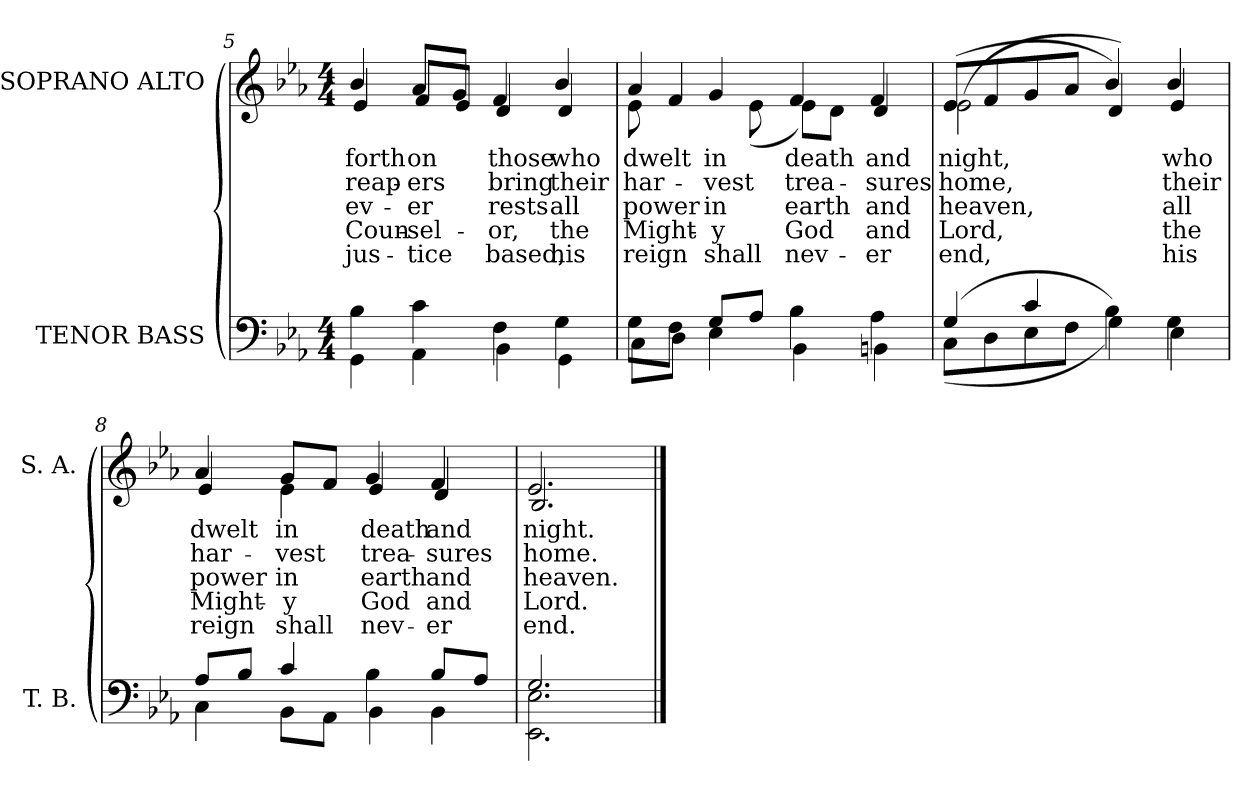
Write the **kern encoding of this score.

**kern	**kern	**text	**text	**text	**text	**text
*part2	*part1	*part1	*part1	*part1	*part1	*part1
*staff2	*staff1	*staff1	*staff1	*staff1	*staff1	*staff1
*I"TENOR BASS	*I"SOPRANO ALTO	*	*	*	*	*
*I'T. B.	*I'S. A.	*	*	*	*	*
*clefF4	*clefG2	*	*	*	*	*
*k[b-e-a-]	*k[b-e-a-]	*	*	*	*	*
*E-:	*E-:	*	*	*	*	*
*M4/4	*M4/4	*	*	*	*	*
=5	=5	=5	=5	=5	=5	=5
*^	*	*	*	*	*	*
!	!	!	!LO:LY:b:color=#000000	!LO:LY:b:color=#000000	!LO:LY:b:color=#000000	!LO:LY:b:color=#000000	!LO:LY:b:color=#000000
*	*	*^	*	*	*	*	*
4B-i\	4GGi\	4b-i/	4e-i/	forth	reap-	ev-	Coun-	jus-
!	!	!	!	!LO:LY:b:color=#000000	!LO:LY:b:color=#000000	!LO:LY:b:color=#000000	!LO:LY:b:color=#000000	!LO:LY:b:color=#000000
4ci\	4AA-i\	8a-i/L	8fi/L	on	-ers	-er	-sel-	-tice
.	.	8gi/J	8e-i/J	.	.	.	.	.
!	!	!	!	!LO:LY:b:color=#000000	!LO:LY:b:color=#000000	!LO:LY:b:color=#000000	!LO:LY:b:color=#000000	!LO:LY:b:color=#000000
4Fi\	4BB-i\	4fi/	4di/	those	bring	rests	-or,	based,
!	!	!	!	!LO:LY:b:color=#000000	!LO:LY:b:color=#000000	!LO:LY:b:color=#000000	!LO:LY:b:color=#000000	!LO:LY:b:color=#000000
4Gi\	4GGi\	4b-i/	4di/	who	their	all	the	his
!!LO:LB:g=z	!!
=6	=6	=6	=6	=6	=6	=6	=6	=6
!	!	!	!	!LO:LY:b:color=#000000	!LO:LY:b:color=#000000	!LO:LY:b:color=#000000	!LO:LY:b:color=#000000	!LO:LY:b:color=#000000
8Gi\L	8Ci\L	4a-i/	8e-i\	dwelt	har-	power	Might-	reign
8Fi\J	8Di\J	.	4fi/	.	.	.	.	.
!	!	!	!	!LO:LY:b:color=#000000	!LO:LY:b:color=#000000	!LO:LY:b:color=#000000	!LO:LY:b:color=#000000	!LO:LY:b:color=#000000
8Gi/L	4E-i\	4gi/	.	in	-vest	in	-y	shall
8A-i/J	.	.	(8e-i\	.	.	.	.	.
!	!	!	!	!LO:LY:b:color=#000000	!LO:LY:b:color=#000000	!LO:LY:b:color=#000000	!LO:LY:b:color=#000000	!LO:LY:b:color=#000000
4B-i\	4BB-i\	4fi/	8e-i\L)	death	trea-	earth	God	nev-
.	.	.	8di\J	.	.	.	.	.
!	!	!	!	!LO:LY:b:color=#000000	!LO:LY:b:color=#000000	!LO:LY:b:color=#000000	!LO:LY:b:color=#000000	!LO:LY:b:color=#000000
4A-i\	4BBni\	4fi/	4di/	and	-sures	and	and	-er
=7	=7	=7	=7	=7	=7	=7	=7	=7
!	!	!	!	!LO:LY:b:color=#000000	!LO:LY:b:color=#000000	!LO:LY:b:color=#000000	!LO:LY:b:color=#000000	!LO:LY:b:color=#000000
(4Gi/	(8Ci\L	(8e-i/L	(2e-i\	night,	home,	heaven,	Lord,	end,
.	8Di\	8fi/	.	.	.	.	.	.
4ci/	8E-i\	8gi/	.	.	.	.	.	.
.	8Fi\J	8a-i/J	.	.	.	.	.	.
4B-i\)	4Gi\)	4b-i/)	4di/)	.	.	.	.	.
!	!	!	!	!LO:LY:b:color=#000000	!LO:LY:b:color=#000000	!LO:LY:b:color=#000000	!LO:LY:b:color=#000000	!LO:LY:b:color=#000000
4Gi\	4E-i\	4b-i/	4e-i/	who	their	all	the	his
=8	=8	=8	=8	=8	=8	=8	=8	=8
!	!	!	!	!LO:LY:b:color=#000000	!LO:LY:b:color=#000000	!LO:LY:b:color=#000000	!LO:LY:b:color=#000000	!LO:LY:b:color=#000000
8A-i/L	4Ci\	4a-i/	4e-i/	dwelt	har-	power	Might-	reign
8B-i/J	.	.	.	.	.	.	.	.
!	!	!	!	!LO:LY:b:color=#000000	!LO:LY:b:color=#000000	!LO:LY:b:color=#000000	!LO:LY:b:color=#000000	!LO:LY:b:color=#000000
4ci/	8BB-i\L	8gi/L	4e-i\	in	-vest	in	-y	shall
.	8AA-i\J	8fi/J	.	.	.	.	.	.
!	!	!	!	!LO:LY:b:color=#000000	!LO:LY:b:color=#000000	!LO:LY:b:color=#000000	!LO:LY:b:color=#000000	!LO:LY:b:color=#000000
4B-i\	4BB-i\	4gi/	4e-i/	death	trea-	earth	God	nev-
!	!	!	!	!LO:LY:b:color=#000000	!LO:LY:b:color=#000000	!LO:LY:b:color=#000000	!LO:LY:b:color=#000000	!LO:LY:b:color=#000000
8B-i/L	4BB-i\	4fi/	4di/	and	-sures	and	and	-er
8A-i/J	.	.	.	.	.	.	.	.
=9	=9	=9	=9	=9	=9	=9	=9	=9
!	!	!	!	!LO:LY:b:color=#000000	!LO:LY:b:color=#000000	!LO:LY:b:color=#000000	!LO:LY:b:color=#000000	!LO:LY:b:color=#000000
2.Gi/	2.EE-i\ 2.E-i	2.e-i/	2.B-i/	night.	home.	heaven.	Lord.	end.
*v	*v	*	*	*	*	*	*	*
*	*v	*v	*	*	*	*	*
==	==	==	==	==	==	==
*-	*-	*-	*-	*-	*-	*-
